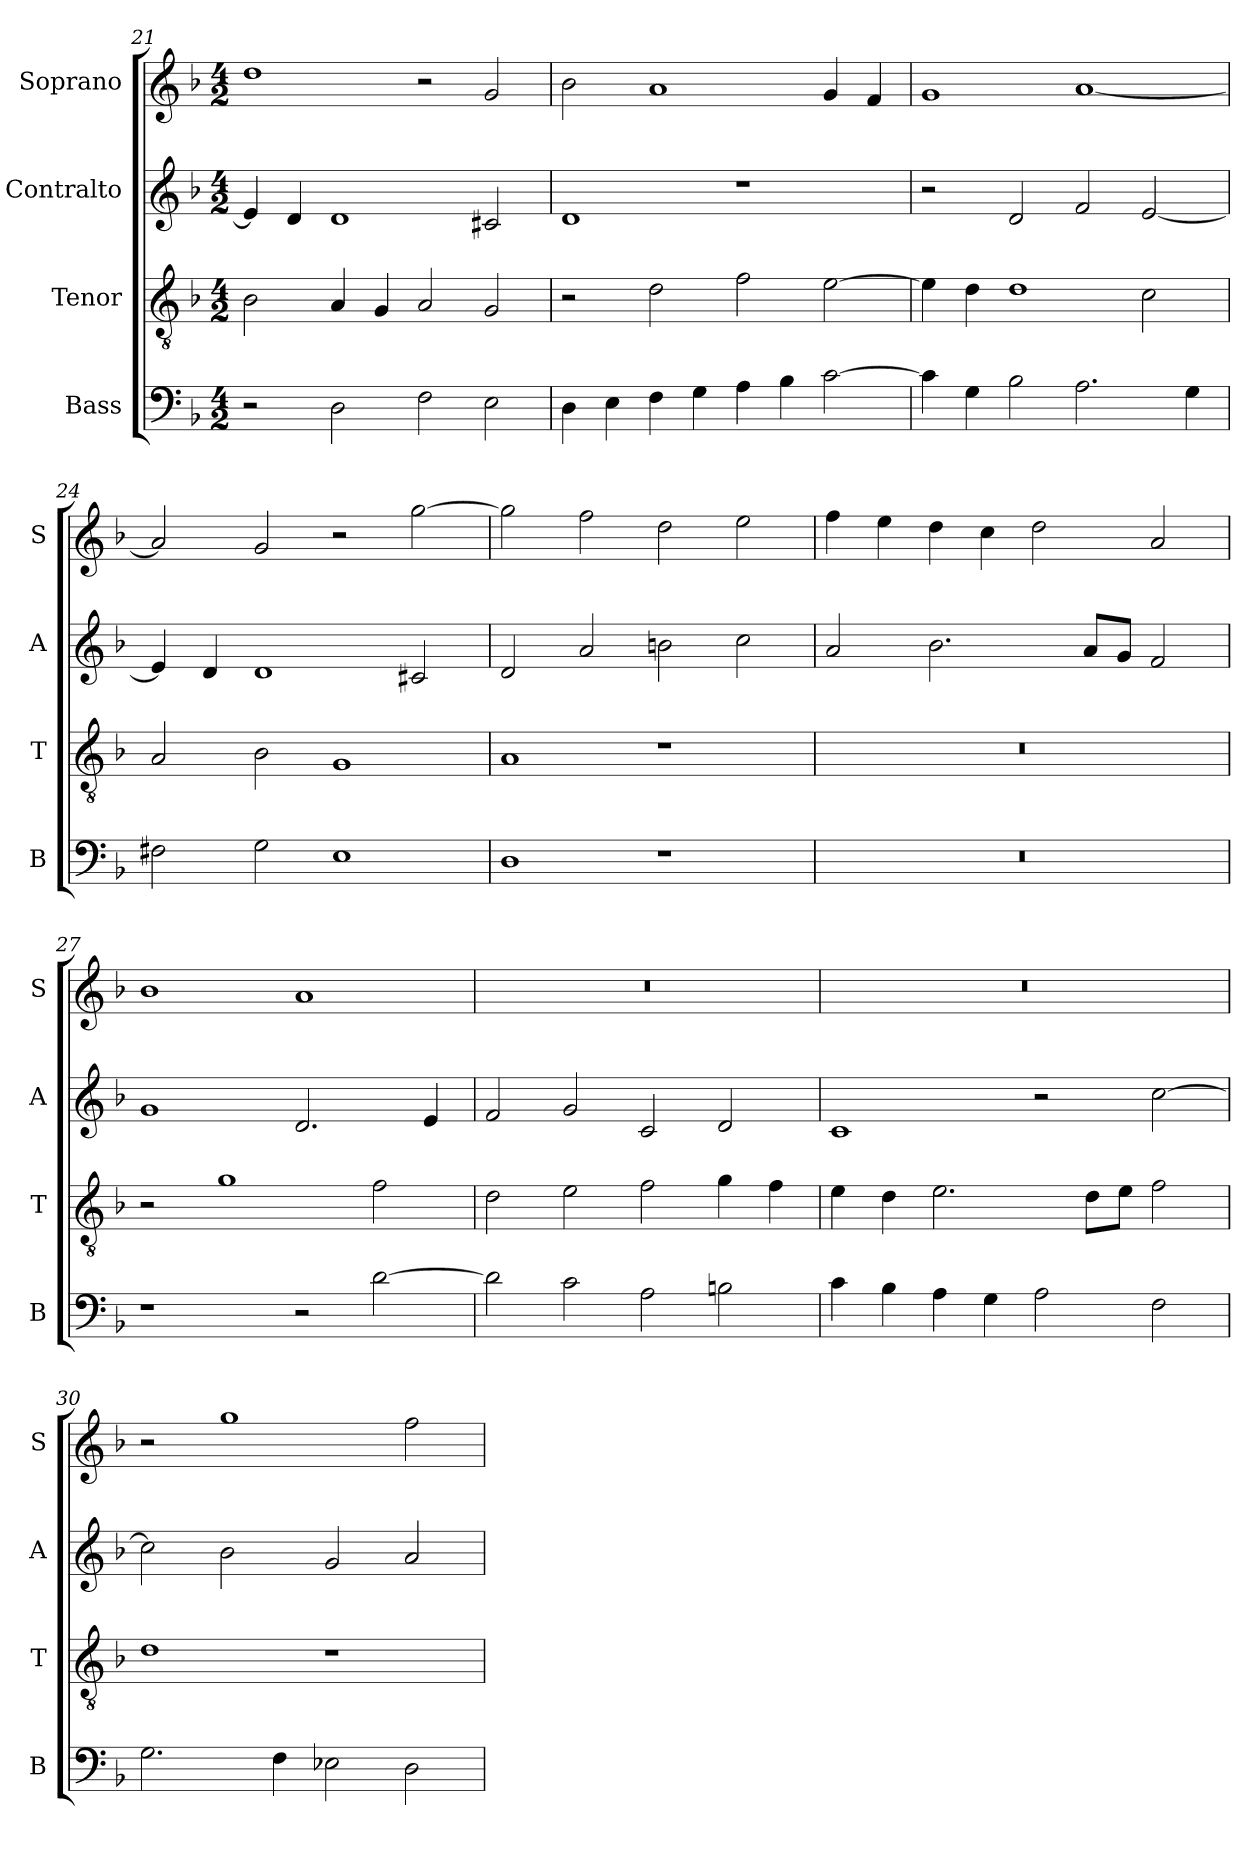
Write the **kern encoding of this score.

**kern	**kern	**kern	**kern
*part4	*part3	*part2	*part1
*staff4	*staff3	*staff2	*staff1
*I"Bass	*I"Tenor	*I"Contralto	*I"Soprano
*I'B	*I'T	*I'A	*I'S
*clefF4	*clefGv2	*clefG2	*clefG2
*k[b-]	*k[b-]	*k[b-]	*k[b-]
*G:dor	*G:dor	*G:dor	*G:dor
*M4/2	*M4/2	*M4/2	*M4/2
=21	=21	=21	=21
2r	2B-	4e]	1dd
.	.	4d	.
2D	4A	1d	.
.	4G	.	.
2F	2A	.	2r
2E	2G	2c#X	2g
=22	=22	=22	=22
4D	2r	1d	2b-
4E	.	.	.
4F	2d	.	1a
4G	.	.	.
4A	2f	1r	.
4B-	.	.	.
[2c	[2e	.	4g
.	.	.	4f
=23	=23	=23	=23
4c]	4e]	2r	1g
4G	4d	.	.
2B-	1d	2d	.
2.A	.	2f	[1a
.	2c	[2e	.
4G	.	.	.
=24	=24	=24	=24
2F#X	2A	4e]	2a]
.	.	4d	.
2G	2B-	1d	2g
1E	1G	.	2r
.	.	2c#X	[2gg
=25	=25	=25	=25
1D	1A	2d	2gg]
.	.	2a	2ff
1r	1r	2bn	2dd
.	.	2cc	2ee
=26	=26	=26	=26
0r	0r	2a	4ff
.	.	.	4ee
.	.	2.b-	4dd
.	.	.	4cc
.	.	.	2dd
.	.	8a/L	.
.	.	8g/J	.
.	.	2f	2a
=27	=27	=27	=27
1r	2r	1g	1b-
.	1g	.	.
2r	.	2.d	1a
[2d	2f	.	.
.	.	4e	.
=28	=28	=28	=28
2d]	2d	2f	0r
2c	2e	2g	.
2A	2f	2c	.
2Bn	4g	2d	.
.	4f	.	.
=29	=29	=29	=29
4c	4e	1c	0r
4B-	4d	.	.
4A	2.e	.	.
4G	.	.	.
2A	.	2r	.
.	8d\L	.	.
.	8e\J	.	.
2F	2f	[2cc	.
=30	=30	=30	=30
2.G	1d	2cc]	2r
.	.	2b-	1gg
4F	.	.	.
2E-X	1r	2g	.
2D	.	2a	2ff
=	=	=	=
*-	*-	*-	*-
